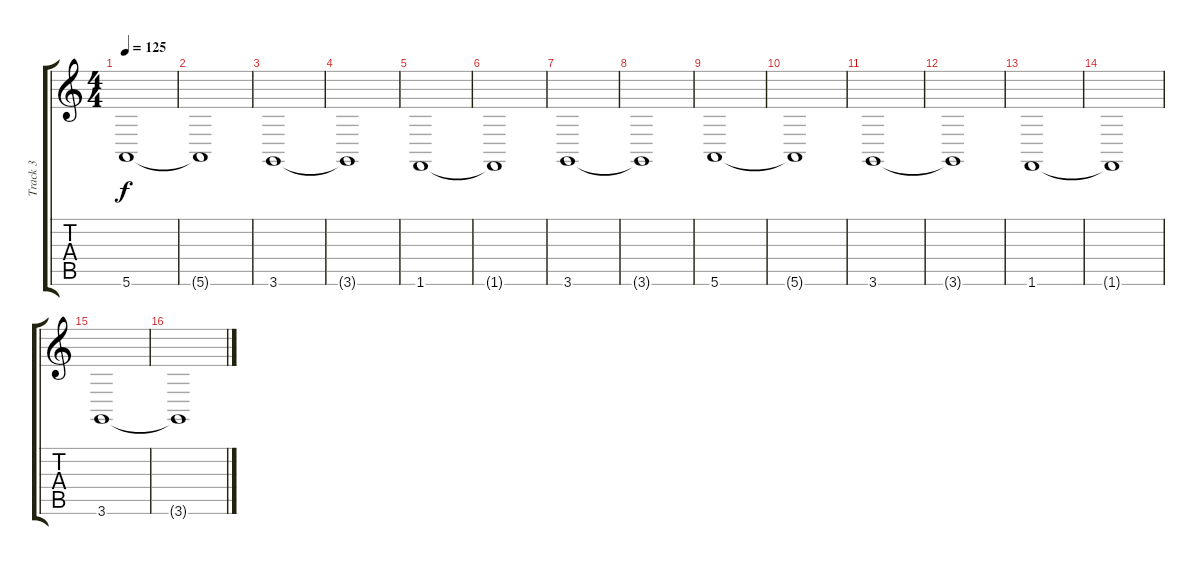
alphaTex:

\track ("Track 3" "Track 3") {instrument pad2warm}
\staff {score tabs}
\tuning (E4 B3 G3 D3 A2 E2) {hide}
\ts (4 4)
\tempo 125
\clef g2
\ks c
5.6.1{dy f} |
5.6{t}.1 |
3.6.1 |
3.6{t}.1 |
1.6.1 |
1.6{t}.1 |
3.6.1 |
3.6{t}.1 |
5.6.1 |
5.6{t}.1 |
3.6.1 |
3.6{t}.1 |
1.6.1 |
1.6{t}.1 |
3.6.1 |
3.6{t}.1
